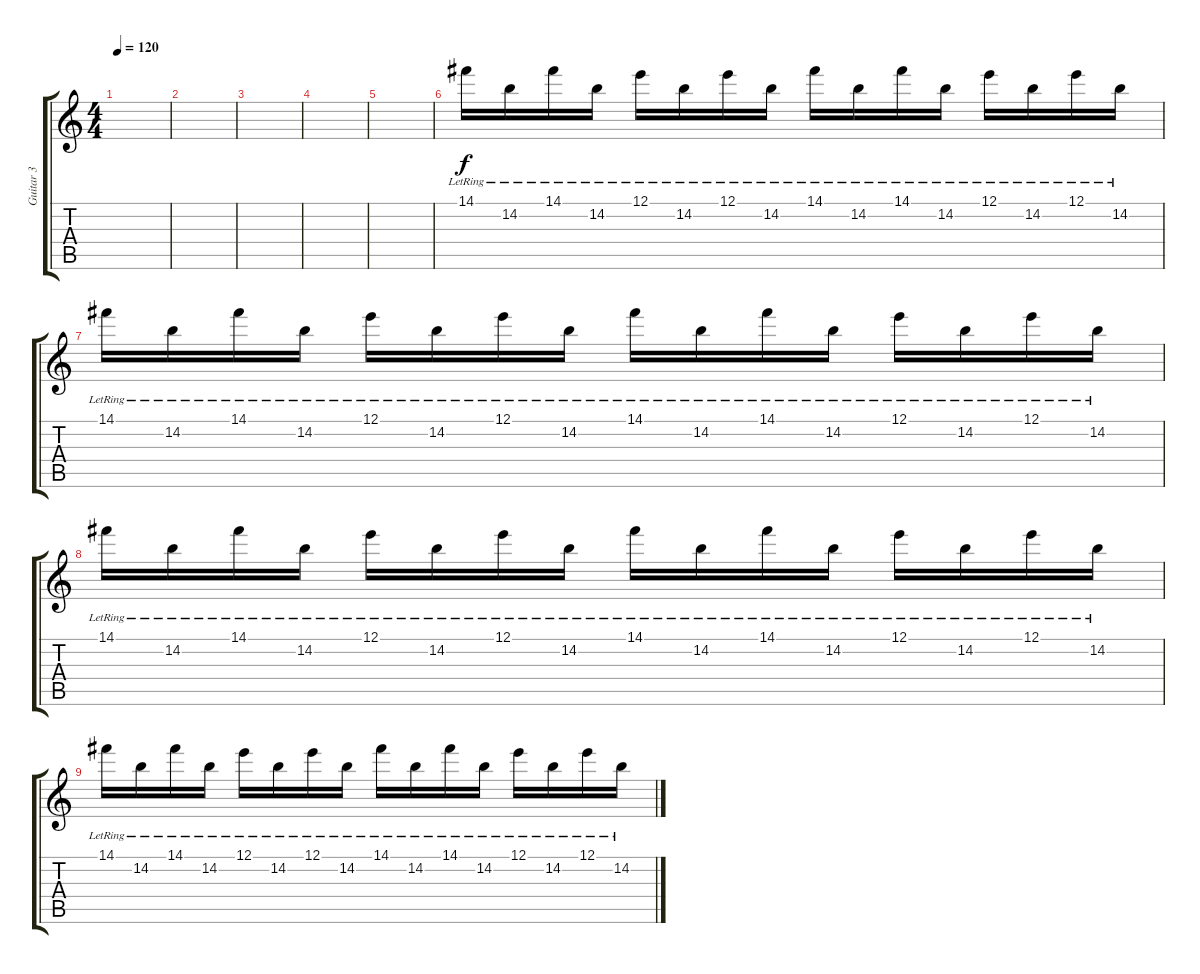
\track ("Guitar 3" "Guitar 3") {instrument overdrivenguitar}
\staff {score tabs}
\tuning (E4 A3 F3 D3 A2 D2) {hide}
\ts (4 4)
\tempo 120
\clef g2
\ks c
|
|
|
|
|
14.1{lr}.16 14.2{lr}.16 14.1{lr}.16 14.2{lr}.16 12.1{lr}.16 14.2{lr}.16 12.1{lr}.16 14.2{lr}.16 14.1{lr}.16 14.2{lr}.16 14.1{lr}.16 14.2{lr}.16 12.1{lr}.16 14.2{lr}.16 12.1{lr}.16 14.2{lr}.16 |
14.1{lr}.16 14.2{lr}.16 14.1{lr}.16 14.2{lr}.16 12.1{lr}.16 14.2{lr}.16 12.1{lr}.16 14.2{lr}.16 14.1{lr}.16 14.2{lr}.16 14.1{lr}.16 14.2{lr}.16 12.1{lr}.16 14.2{lr}.16 12.1{lr}.16 14.2{lr}.16 |
14.1{lr}.16 14.2{lr}.16 14.1{lr}.16 14.2{lr}.16 12.1{lr}.16 14.2{lr}.16 12.1{lr}.16 14.2{lr}.16 14.1{lr}.16 14.2{lr}.16 14.1{lr}.16 14.2{lr}.16 12.1{lr}.16 14.2{lr}.16 12.1{lr}.16 14.2{lr}.16 |
14.1{lr}.16 14.2{lr}.16 14.1{lr}.16 14.2{lr}.16 12.1{lr}.16 14.2{lr}.16 12.1{lr}.16 14.2{lr}.16 14.1{lr}.16 14.2{lr}.16 14.1{lr}.16 14.2{lr}.16 12.1{lr}.16 14.2{lr}.16 12.1{lr}.16 14.2{lr}.16
